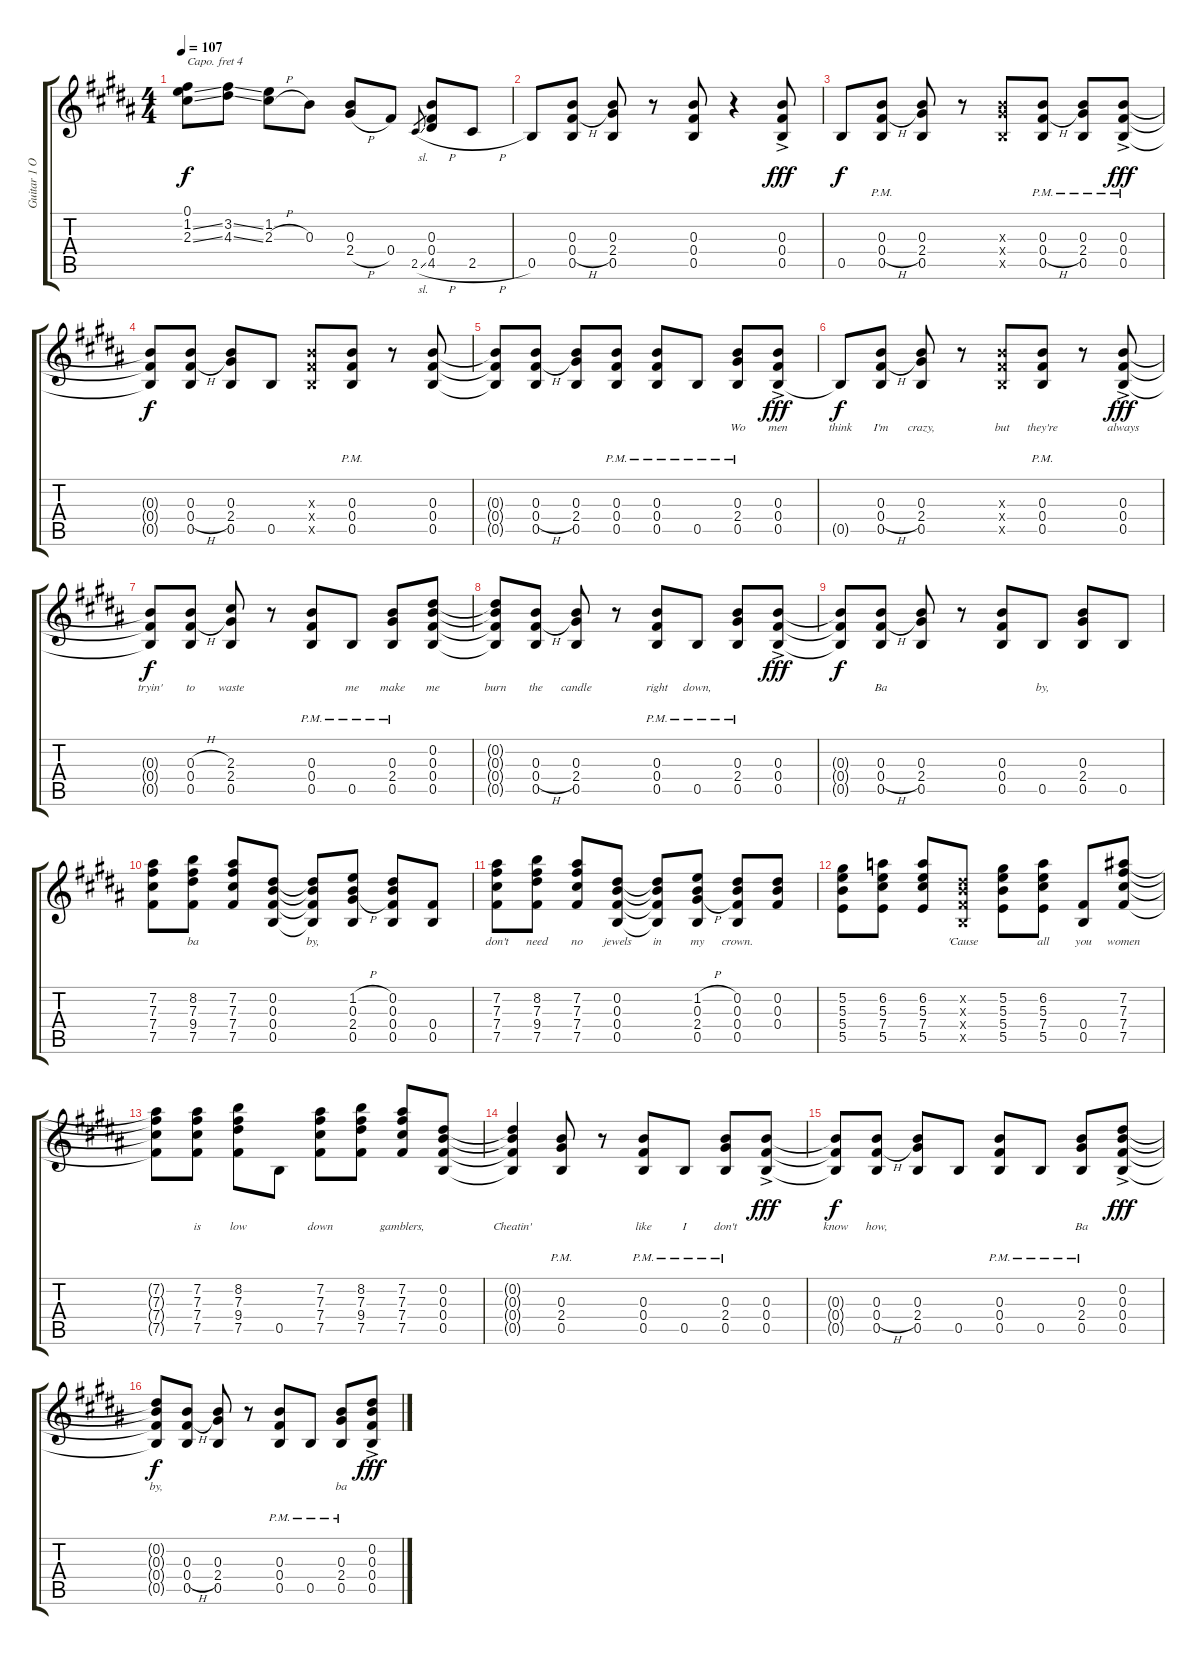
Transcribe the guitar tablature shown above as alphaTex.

\track ("Guitar 1 Open G/Capo4" "Guitar 1 O") {instrument electricguitarjazz}
\staff {score tabs}
\capo 4
\tuning (D4 B3 G3 D3 G2 D2) {hide}
\ts (4 4)
\tempo 107
\clef g2
\ks b
(0.1 1.2{ss} 2.3{ss}).8{dy f instrument electricguitarjazz} (3.2{ss} 4.3{ss}).8 (1.2 2.3{h}).8 0.3.8 (0.3 2.4{h}).8 0.4.8 2.5{sl}.8{gr} (0.3 0.4 4.5{h}).8 2.5{h}.8 |
0.5.8 (0.3 0.4{h} 0.5).8 (0.3 2.4 0.5).8 r.8 (0.3 0.4 0.5).8 r.4 (0.3{ac} 0.4{ac} 0.5{ac}).8{dy fff} |
0.5.8{dy f} (0.3{pm} 0.4{h} 0.5).8 (0.3 2.4 0.5).8 r.8 (0.3{x} 2.4{x} 0.5{x}).8 (0.3{pm} 0.4{h} 0.5{pm}).8 (0.3{pm} 2.4{pm} 0.5{pm}).8 (0.3{ac pm} 0.4{ac pm} 0.5{ac pm}).8{dy fff} |
(0.3{t} 0.4{t} 0.5{t}).8{dy f} (0.3 0.4{h} 0.5).8 (0.3 2.4 0.5).8 0.5.8 (0.3{x} 0.4{x} 0.5{x}).8 (0.3{pm} 0.4{pm} 0.5{pm}).8 r.8 (0.3 0.4 0.5).8 |
(0.3{t} 0.4{t} 0.5{t}).8{lyrics (0 "") lyrics (1 "") lyrics (2 "") lyrics (3 "") lyrics (4 "")} (0.3 0.4{h} 0.5).8{lyrics (0 "") lyrics (1 "") lyrics (2 "") lyrics (3 "") lyrics (4 "")} (0.3 2.4 0.5).8{lyrics (0 "") lyrics (1 "") lyrics (2 "") lyrics (3 "") lyrics (4 "")} (0.3{pm} 0.4{pm} 0.5{pm}).8{lyrics (0 "") lyrics (1 "") lyrics (2 "") lyrics (3 "") lyrics (4 "")} (0.3{pm} 0.4{pm} 0.5{pm}).8{lyrics (0 "") lyrics (1 "") lyrics (2 "") lyrics (3 "") lyrics (4 "")} 0.5{pm}.8{lyrics (0 "") lyrics (1 "") lyrics (2 "") lyrics (3 "") lyrics (4 "")} (0.3{pm} 2.4{pm} 0.5{pm}).8{lyrics (0 "Wo") lyrics (1 "") lyrics (2 "") lyrics (3 "") lyrics (4 "")} (0.3{ac} 0.4{ac} 0.5{ac}).8{lyrics (0 "men") lyrics (1 "") lyrics (2 "") lyrics (3 "") lyrics (4 "") dy fff} |
0.5{t}.8{lyrics (0 "think") lyrics (1 "") lyrics (2 "") lyrics (3 "") lyrics (4 "") dy f} (0.3 0.4{h} 0.5).8{lyrics (0 "I'm") lyrics (1 "") lyrics (2 "") lyrics (3 "") lyrics (4 "")} (0.3 2.4 0.5).8{lyrics (0 "crazy,") lyrics (1 "") lyrics (2 "") lyrics (3 "") lyrics (4 "")} r.8 (0.3{x} 0.4{x} 0.5{x}).8{lyrics (0 "but") lyrics (1 "") lyrics (2 "") lyrics (3 "") lyrics (4 "")} (0.3{pm} 0.4{pm} 0.5{pm}).8{lyrics (0 "they're") lyrics (1 "") lyrics (2 "") lyrics (3 "") lyrics (4 "")} r.8 (0.3{ac} 0.4{ac} 0.5{ac}).8{lyrics (0 "always") lyrics (1 "") lyrics (2 "") lyrics (3 "") lyrics (4 "") dy fff} |
(0.3{t} 0.4{t} 0.5{t}).8{lyrics (0 "tryin'") lyrics (1 "") lyrics (2 "") lyrics (3 "") lyrics (4 "") dy f} (0.3{h} 0.4{h} 0.5).8{lyrics (0 "to") lyrics (1 "") lyrics (2 "") lyrics (3 "") lyrics (4 "")} (2.3 2.4 0.5).8{lyrics (0 "waste") lyrics (1 "") lyrics (2 "") lyrics (3 "") lyrics (4 "")} r.8 (0.3{pm} 0.4{pm} 0.5{pm}).8{lyrics (0 "") lyrics (1 "") lyrics (2 "") lyrics (3 "") lyrics (4 "")} 0.5{pm}.8{lyrics (0 "me") lyrics (1 "") lyrics (2 "") lyrics (3 "") lyrics (4 "")} (0.3{pm} 2.4{pm} 0.5{pm}).8{lyrics (0 "make") lyrics (1 "") lyrics (2 "") lyrics (3 "") lyrics (4 "")} (0.2 0.3 0.4 0.5).8{lyrics (0 "me") lyrics (1 "") lyrics (2 "") lyrics (3 "") lyrics (4 "")} |
(0.2{t} 0.3{t} 0.4{t} 0.5{t}).8{lyrics (0 "burn") lyrics (1 "") lyrics (2 "") lyrics (3 "") lyrics (4 "")} (0.3 0.4{h} 0.5).8{lyrics (0 "the") lyrics (1 "") lyrics (2 "") lyrics (3 "") lyrics (4 "")} (0.3 2.4 0.5).8{lyrics (0 "candle") lyrics (1 "") lyrics (2 "") lyrics (3 "") lyrics (4 "")} r.8 (0.3{pm} 0.4{pm} 0.5{pm}).8{lyrics (0 "right") lyrics (1 "") lyrics (2 "") lyrics (3 "") lyrics (4 "")} 0.5{pm}.8{lyrics (0 "down,") lyrics (1 "") lyrics (2 "") lyrics (3 "") lyrics (4 "")} (0.3{pm} 2.4{pm} 0.5{pm}).8{lyrics (0 "") lyrics (1 "") lyrics (2 "") lyrics (3 "") lyrics (4 "")} (0.3{ac} 0.4{ac} 0.5{ac}).8{lyrics (0 "") lyrics (1 "") lyrics (2 "") lyrics (3 "") lyrics (4 "") dy fff} |
(0.3{t} 0.4{t} 0.5{t}).8{lyrics (0 "") lyrics (1 "") lyrics (2 "") lyrics (3 "") lyrics (4 "") dy f} (0.3 0.4{h} 0.5).8{lyrics (0 "Ba") lyrics (1 "") lyrics (2 "") lyrics (3 "") lyrics (4 "")} (0.3 2.4 0.5).8{lyrics (0 "") lyrics (1 "") lyrics (2 "") lyrics (3 "") lyrics (4 "")} r.8 (0.3 0.4 0.5).8{lyrics (0 "") lyrics (1 "") lyrics (2 "") lyrics (3 "") lyrics (4 "")} 0.5.8{lyrics (0 "by,") lyrics (1 "") lyrics (2 "") lyrics (3 "") lyrics (4 "")} (0.3 2.4 0.5).8{lyrics (0 "") lyrics (1 "") lyrics (2 "") lyrics (3 "") lyrics (4 "")} 0.5.8{lyrics (0 "") lyrics (1 "") lyrics (2 "") lyrics (3 "") lyrics (4 "")} |
(7.2 7.3 7.4 7.5).8{lyrics (0 "") lyrics (1 "") lyrics (2 "") lyrics (3 "") lyrics (4 "")} (8.2 7.3 9.4 7.5).8{lyrics (0 "ba") lyrics (1 "") lyrics (2 "") lyrics (3 "") lyrics (4 "")} (7.2 7.3 7.4 7.5).8{lyrics (0 "") lyrics (1 "") lyrics (2 "") lyrics (3 "") lyrics (4 "")} (0.2 0.3 0.4 0.5).8{lyrics (0 "") lyrics (1 "") lyrics (2 "") lyrics (3 "") lyrics (4 "")} (0.2{t} 0.3{t} 0.4{t} 0.5{t}).8{lyrics (0 "by,") lyrics (1 "") lyrics (2 "") lyrics (3 "") lyrics (4 "")} (1.2{h} 0.3 2.4{h} 0.5).8{lyrics (0 "") lyrics (1 "") lyrics (2 "") lyrics (3 "") lyrics (4 "")} (0.2 0.3 0.4 0.5).8{lyrics (0 "") lyrics (1 "") lyrics (2 "") lyrics (3 "") lyrics (4 "")} (0.4 0.5).8{lyrics (0 "") lyrics (1 "") lyrics (2 "") lyrics (3 "") lyrics (4 "")} |
(7.2 7.3 7.4 7.5).8{lyrics (0 "don't") lyrics (1 "") lyrics (2 "") lyrics (3 "") lyrics (4 "")} (8.2 7.3 9.4 7.5).8{lyrics (0 "need") lyrics (1 "") lyrics (2 "") lyrics (3 "") lyrics (4 "")} (7.2 7.3 7.4 7.5).8{lyrics (0 "no") lyrics (1 "") lyrics (2 "") lyrics (3 "") lyrics (4 "")} (0.2 0.3 0.4 0.5).8{lyrics (0 "jewels") lyrics (1 "") lyrics (2 "") lyrics (3 "") lyrics (4 "")} (0.2{t} 0.3{t} 0.4{t} 0.5{t}).8{lyrics (0 "in") lyrics (1 "") lyrics (2 "") lyrics (3 "") lyrics (4 "")} (1.2{h} 0.3 2.4{h} 0.5).8{lyrics (0 "my") lyrics (1 "") lyrics (2 "") lyrics (3 "") lyrics (4 "")} (0.2 0.3 0.4 0.5).8{lyrics (0 "crown.") lyrics (1 "") lyrics (2 "") lyrics (3 "") lyrics (4 "")} (0.2 0.3 0.4).8{lyrics (0 "") lyrics (1 "") lyrics (2 "") lyrics (3 "") lyrics (4 "")} |
(5.2 5.3 5.4 5.5).8{lyrics (0 "") lyrics (1 "") lyrics (2 "") lyrics (3 "") lyrics (4 "")} (6.2 5.3 7.4 5.5).8{lyrics (0 "") lyrics (1 "") lyrics (2 "") lyrics (3 "") lyrics (4 "")} (6.2 5.3 7.4 5.5).8{lyrics (0 "") lyrics (1 "") lyrics (2 "") lyrics (3 "") lyrics (4 "")} (0.2{x} 0.3{x} 0.4{x} 0.5{x}).8{lyrics (0 "'Cause") lyrics (1 "") lyrics (2 "") lyrics (3 "") lyrics (4 "")} (5.2 5.3 5.4 5.5).8{lyrics (0 "") lyrics (1 "") lyrics (2 "") lyrics (3 "") lyrics (4 "")} (6.2 5.3 7.4 5.5).8{lyrics (0 "all") lyrics (1 "") lyrics (2 "") lyrics (3 "") lyrics (4 "")} (0.4 0.5).8{lyrics (0 "you") lyrics (1 "") lyrics (2 "") lyrics (3 "") lyrics (4 "")} (7.2 7.3 7.4 7.5).8{lyrics (0 "women") lyrics (1 "") lyrics (2 "") lyrics (3 "") lyrics (4 "")} |
(7.2{t} 7.3{t} 7.4{t} 7.5{t}).8{lyrics (0 "") lyrics (1 "") lyrics (2 "") lyrics (3 "") lyrics (4 "")} (7.2 7.3 7.4 7.5).8{lyrics (0 "is") lyrics (1 "") lyrics (2 "") lyrics (3 "") lyrics (4 "")} (8.2 7.3 9.4 7.5).8{lyrics (0 "low") lyrics (1 "") lyrics (2 "") lyrics (3 "") lyrics (4 "")} 0.5.8{lyrics (0 "") lyrics (1 "") lyrics (2 "") lyrics (3 "") lyrics (4 "")} (7.2 7.3 7.4 7.5).8{lyrics (0 "down") lyrics (1 "") lyrics (2 "") lyrics (3 "") lyrics (4 "")} (8.2 7.3 9.4 7.5).8{lyrics (0 "") lyrics (1 "") lyrics (2 "") lyrics (3 "") lyrics (4 "")} (7.2 7.3 7.4 7.5).8{lyrics (0 "gamblers,") lyrics (1 "") lyrics (2 "") lyrics (3 "") lyrics (4 "")} (0.2 0.3 0.4 0.5).8{lyrics (0 "") lyrics (1 "") lyrics (2 "") lyrics (3 "") lyrics (4 "")} |
(0.2{t} 0.3{t} 0.4{t} 0.5{t}).4{lyrics (0 "Cheatin'") lyrics (1 "") lyrics (2 "") lyrics (3 "") lyrics (4 "")} (0.3{pm} 2.4{pm} 0.5{pm}).8{lyrics (0 "") lyrics (1 "") lyrics (2 "") lyrics (3 "") lyrics (4 "")} r.8 (0.3{pm} 0.4{pm} 0.5{pm}).8{lyrics (0 "like") lyrics (1 "") lyrics (2 "") lyrics (3 "") lyrics (4 "")} 0.5{pm}.8{lyrics (0 "I") lyrics (1 "") lyrics (2 "") lyrics (3 "") lyrics (4 "")} (0.3{pm} 2.4{pm} 0.5{pm}).8{lyrics (0 "don't") lyrics (1 "") lyrics (2 "") lyrics (3 "") lyrics (4 "")} (0.3{ac} 0.4{ac} 0.5{ac}).8{lyrics (0 "") lyrics (1 "") lyrics (2 "") lyrics (3 "") lyrics (4 "") dy fff} |
(0.3{t} 0.4{t} 0.5{t}).8{lyrics (0 "know") lyrics (1 "") lyrics (2 "") lyrics (3 "") lyrics (4 "") dy f} (0.3 0.4{h} 0.5).8{lyrics (0 "how,") lyrics (1 "") lyrics (2 "") lyrics (3 "") lyrics (4 "")} (0.3 2.4 0.5).8{lyrics (0 "") lyrics (1 "") lyrics (2 "") lyrics (3 "") lyrics (4 "")} 0.5.8{lyrics (0 "") lyrics (1 "") lyrics (2 "") lyrics (3 "") lyrics (4 "")} (0.3{pm} 0.4{pm} 0.5{pm}).8{lyrics (0 "") lyrics (1 "") lyrics (2 "") lyrics (3 "") lyrics (4 "")} 0.5{pm}.8{lyrics (0 "") lyrics (1 "") lyrics (2 "") lyrics (3 "") lyrics (4 "")} (0.3{pm} 2.4{pm} 0.5{pm}).8{lyrics (0 "Ba") lyrics (1 "") lyrics (2 "") lyrics (3 "") lyrics (4 "")} (0.2{ac} 0.3{ac} 0.4{ac} 0.5{ac}).8{lyrics (0 "") lyrics (1 "") lyrics (2 "") lyrics (3 "") lyrics (4 "") dy fff} |
(0.2{t} 0.3{t} 0.4{t} 0.5{t}).8{lyrics (0 "by,") lyrics (1 "") lyrics (2 "") lyrics (3 "") lyrics (4 "") dy f} (0.3 0.4{h} 0.5).8{lyrics (0 "") lyrics (1 "") lyrics (2 "") lyrics (3 "") lyrics (4 "")} (0.3 2.4 0.5).8{lyrics (0 "") lyrics (1 "") lyrics (2 "") lyrics (3 "") lyrics (4 "")} r.8 (0.3{pm} 0.4{pm} 0.5{pm}).8{lyrics (0 "") lyrics (1 "") lyrics (2 "") lyrics (3 "") lyrics (4 "")} 0.5{pm}.8{lyrics (0 "") lyrics (1 "") lyrics (2 "") lyrics (3 "") lyrics (4 "")} (0.3{pm} 2.4{pm} 0.5{pm}).8{lyrics (0 "ba") lyrics (1 "") lyrics (2 "") lyrics (3 "") lyrics (4 "")} (0.2{ac} 0.3{ac} 0.4{ac} 0.5{ac}).8{lyrics (0 "") lyrics (1 "") lyrics (2 "") lyrics (3 "") lyrics (4 "") dy fff}
